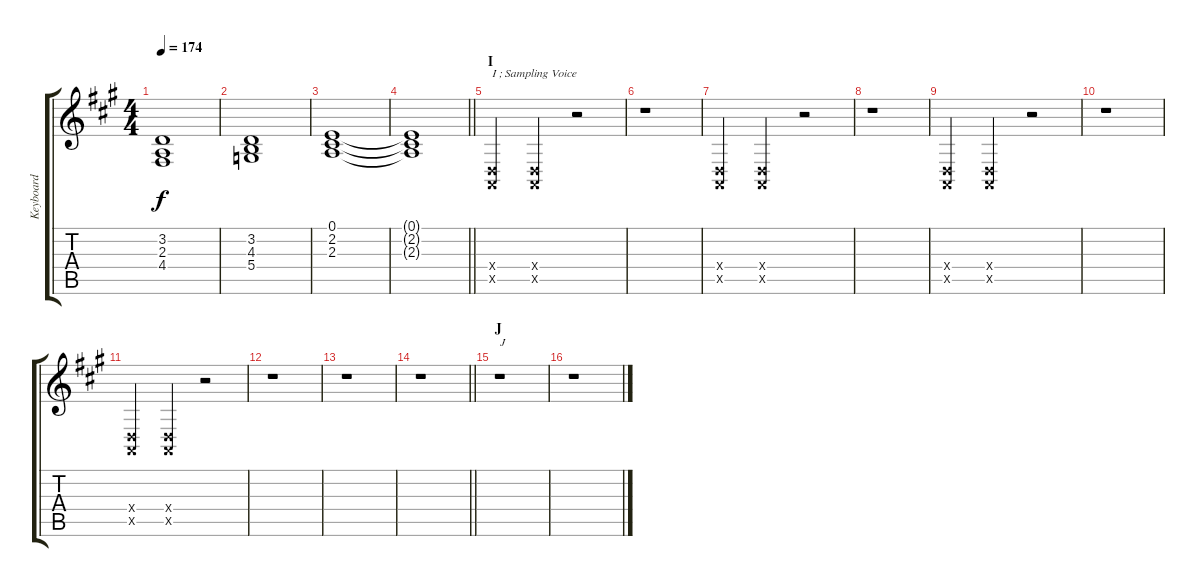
\track ("Keyboard" "Keyboard") {instrument synthstrings2}
\staff {score tabs}
\tuning (E4 B3 G3 D3 A2 E2) {hide}
\ts (4 4)
\tempo 174
\clef g2
\ks a
(3.2 2.3 4.4).1{dy f} |
(3.2 4.3 5.4).1 |
(0.1 2.2 2.3).1 |
\barLineRight lightlight
(0.1{t} 2.2{t} 2.3{t}).1 |
\section ("" "I")
(0.4{x} 0.5{x}).4{txt "I ; Sampling Voice"} (0.4{x} 0.5{x}).4 r.2 |
r.1 |
(0.4{x} 0.5{x}).4 (0.4{x} 0.5{x}).4 r.2 |
r.1 |
(0.4{x} 0.5{x}).4 (0.4{x} 0.5{x}).4 r.2 |
r.1 |
(0.4{x} 0.5{x}).4 (0.4{x} 0.5{x}).4 r.2 |
r.1 |
r.1 |
\barLineRight lightlight
r.1 |
\section ("" "J")
r.1{txt "J"} |
r.1
